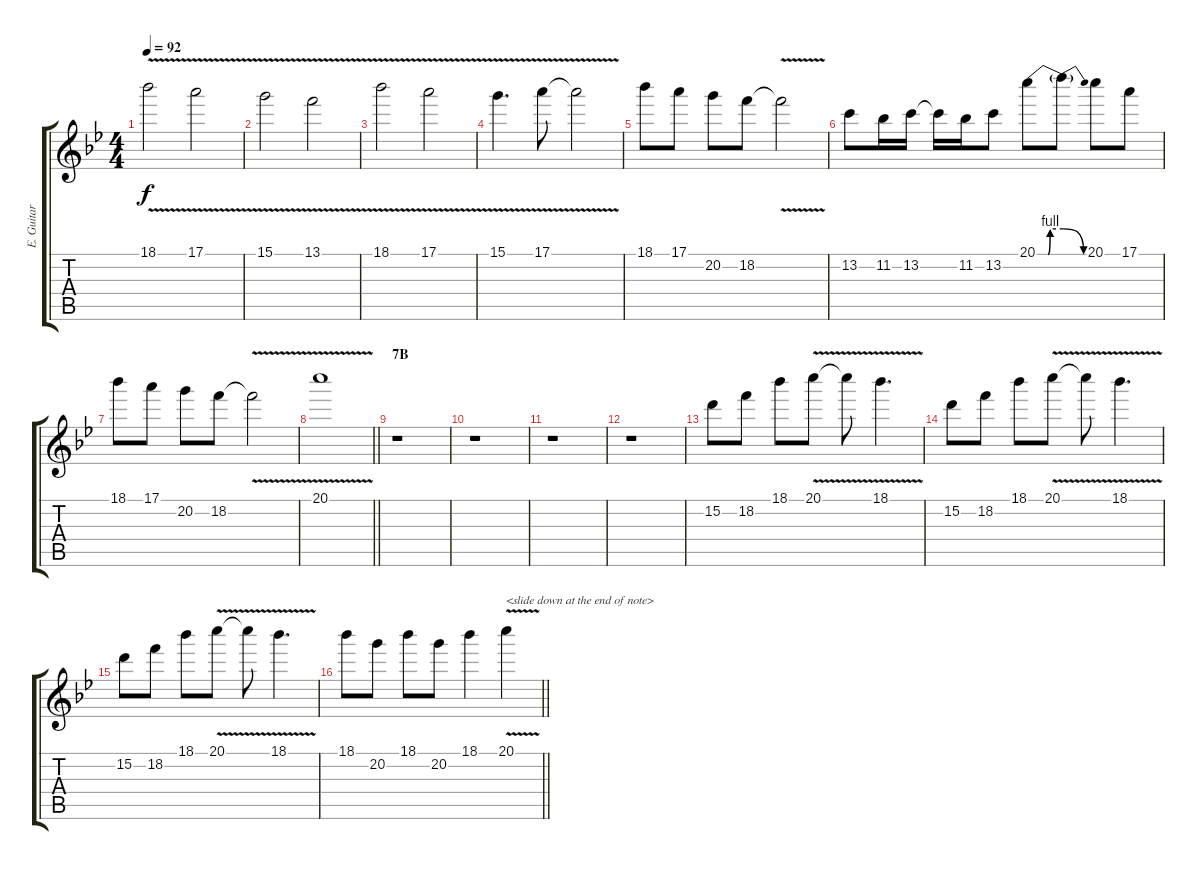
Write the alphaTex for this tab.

\track ("E. Guitar" "E. Guitar") {instrument overdrivenguitar}
\staff {score tabs}
\tuning (E4 B3 G3 D3 A2 E2) {hide}
\ts (4 4)
\tempo 92
\clef g2
\ks bb
18.1{v}.2{dy f} 17.1{v}.2 |
15.1{v}.2 13.1{v}.2 |
18.1{v}.2 17.1{v}.2 |
15.1{v}.4{d} 17.1{v}.8 17.1{t}.2 |
18.1.8 17.1.8 20.2.8 18.2.8 18.2{v t}.2 |
13.2.8 11.2.16 13.2.16 13.2{t}.16 11.2.16 13.2.8 20.1{be (custom 0 0 25 0 30 4 60 4)}.8 20.1{be (release 0 4 60 0) t}.8 20.1.8 17.1.8 |
18.1.8 17.1.8 20.2.8 18.2.8 18.2{v t}.2 |
\barLineRight lightlight
20.1{v}.1 |
\section ("" "7B")
r.1 |
r.1 |
r.1 |
r.1 |
15.2.8 18.2.8 18.1.8 20.1{v}.8 20.1{t}.8 18.1{v}.4{d} |
15.2.8 18.2.8 18.1.8 20.1{v}.8 20.1{t}.8 18.1{v}.4{d} |
15.2.8 18.2.8 18.1.8 20.1{v}.8 20.1{t}.8 18.1{v}.4{d} |
\barLineRight lightlight
18.1.8 20.2.8 18.1.8 20.2.8 18.1.4 20.1{v}.4{txt "<slide down at the end of note>"}
